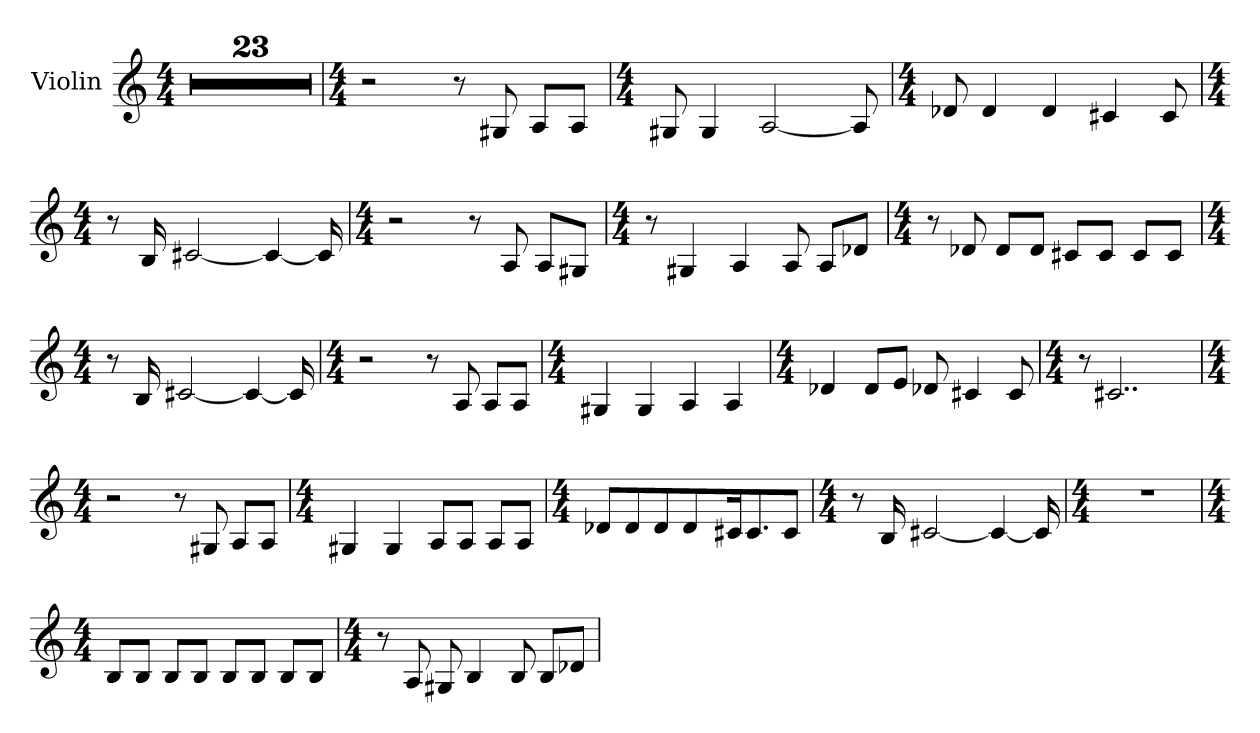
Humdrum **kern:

**kern
*part1
*staff1
*I"Violin
*I'Vln
*M4/4
=
1r
=
*M4/4
1r
=
*M4/4
1r
=
*M4/4
1r
=
*M4/4
1r
=
*M4/4
1r
=
*M4/4
1r
=
*M4/4
1r
=
*M4/4
1r
=
*M4/4
1r
=
*M4/4
1r
=
*M4/4
1r
=
*M4/4
1r
=
*M4/4
1r
=
*M4/4
1r
=
*M4/4
1r
=
*M4/4
1r
=
*M4/4
1r
=
*M4/4
1r
=
*M4/4
1r
=
*M4/4
1r
=
*M4/4
1r
=
*M4/4
1r
=
*M4/4
2r
8r
8G#X
8AL
8AJ
=
*M4/4
8G#X
4G#
[2A
8A]
=
*M4/4
8d-X
4d-
4d-
4c#X
8c#
=
*M4/4
8r
16B
[2c#X
4c#_
16c#]
=
*M4/4
2r
8r
8A
8AL
8G#XJ
=
*M4/4
8r
4G#X
4A
8A
8AL
8d-XJ
=
*M4/4
8r
8d-X
8d-L
8d-J
8c#XL
8c#J
8c#L
8c#J
=
*M4/4
8r
16B
[2c#X
4c#_
16c#]
=
*M4/4
2r
8r
8A
8AL
8AJ
=
*M4/4
4G#X
4G#
4A
4A
=
*M4/4
4d-X
8d-L
8eJ
8d-X
4c#X
8c#
=
*M4/4
8r
2..c#X
=
*M4/4
2r
8r
8G#X
8AL
8AJ
=
*M4/4
4G#X
4G#
8AL
8AJ
8AL
8AJ
=
*M4/4
8d-XL
8d-J
8d-
4d-
16c#XKL
8.c#J
8c#J
=
*M4/4
8r
16B
[2c#X
4c#_
16c#]
=
*M4/4
1r
=
*M4/4
8BL
8BJ
8BL
8BJ
8BL
8BJ
8BL
8BJ
=
*M4/4
8r
8A
8G#X
4B
8B
8BL
8d-XJ
=
*-
